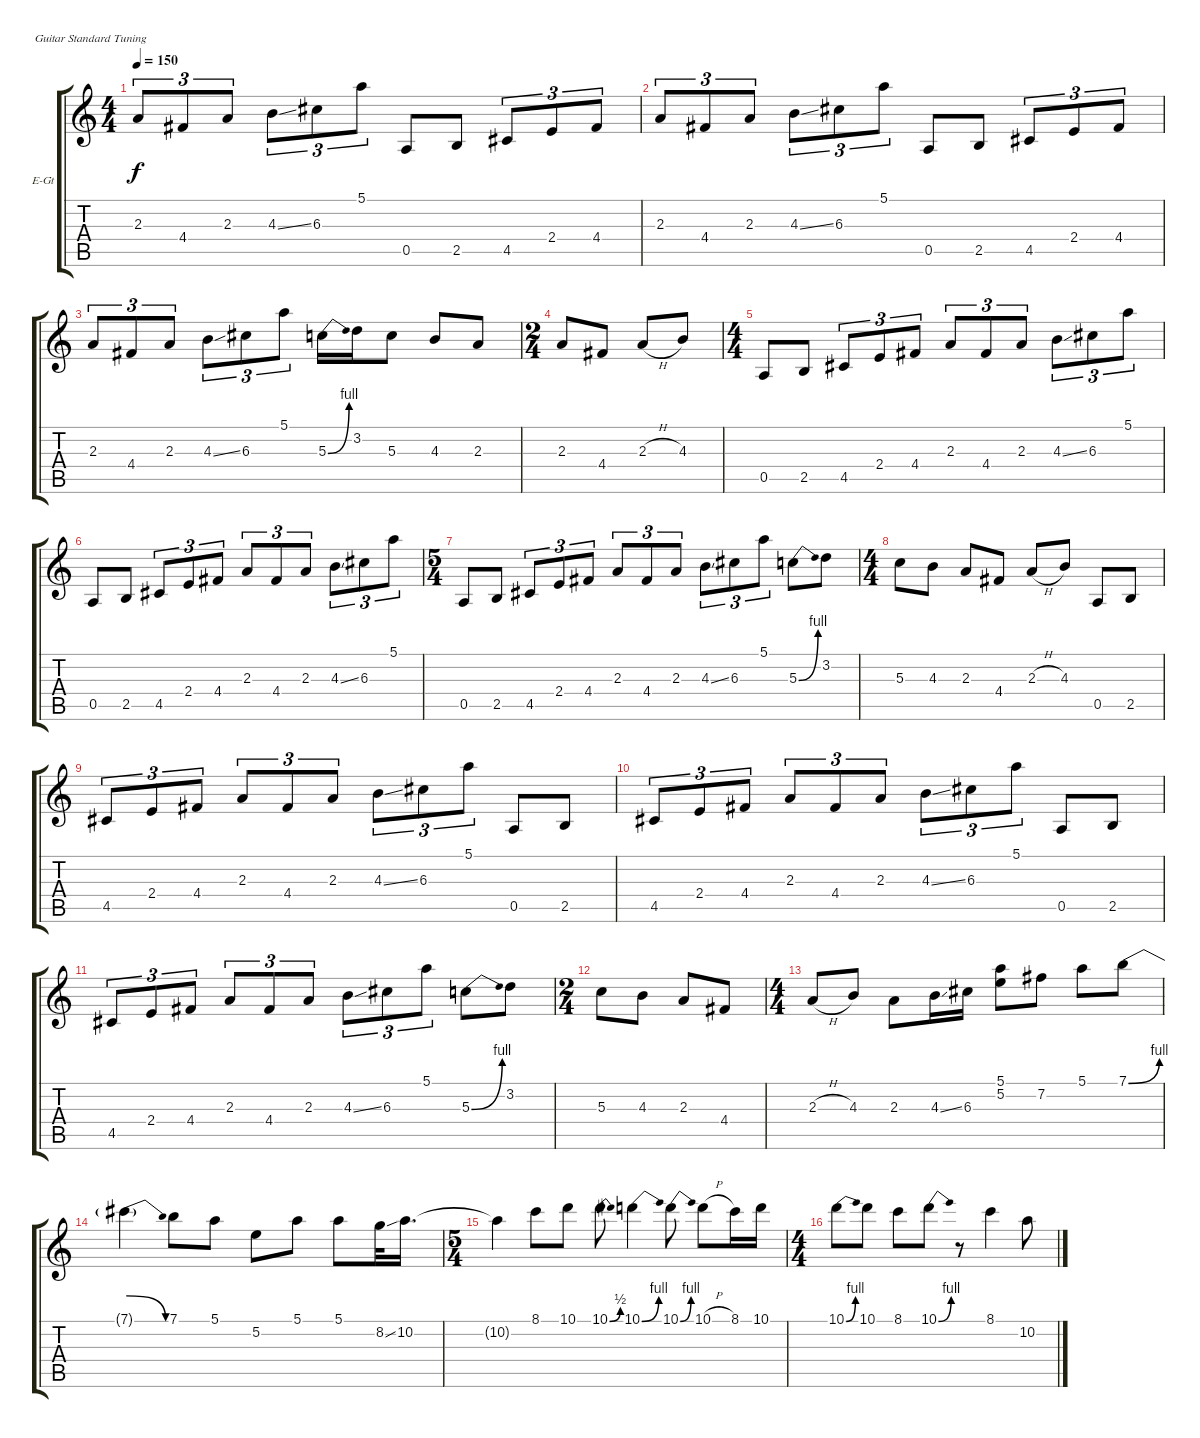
\bracketExtendMode groupsimilarinstruments
\firstSystemTrackNameOrientation horizontal
\otherSystemsTrackNameOrientation horizontal
\track ("Guitar 2" "E-Gt") {instrument overdrivenguitar}
\staff {score tabs}
\tuning (E4 B3 G3 D3 A2 E2)
\ts (4 4)
\tempo 150
\clef g2
\ks c
2.3.8{tu (3 2) dy f} 4.4.8{tu (3 2)} 2.3.8{tu (3 2)} 4.3{ss}.8{tu (3 2)} 6.3.8{tu (3 2)} 5.1.8{tu (3 2)} 0.5.8 2.5.8 4.5.8{tu (3 2)} 2.4.8{tu (3 2)} 4.4.8{tu (3 2)} |
2.3.8{tu (3 2)} 4.4.8{tu (3 2)} 2.3.8{tu (3 2)} 4.3{ss}.8{tu (3 2)} 6.3.8{tu (3 2)} 5.1.8{tu (3 2)} 0.5.8 2.5.8 4.5.8{tu (3 2)} 2.4.8{tu (3 2)} 4.4.8{tu (3 2)} |
2.3.8{tu (3 2)} 4.4.8{tu (3 2)} 2.3.8{tu (3 2)} 4.3{ss}.8{tu (3 2)} 6.3.8{tu (3 2)} 5.1.8{tu (3 2)} 5.3{be (bend 0 0 60 4)}.16 3.2.16 5.3.8 4.3.8 2.3.8 |
\ts (2 4)
2.3.8 4.4.8 2.3{h}.8 4.3.8 |
\ts (4 4)
0.5.8 2.5.8 4.5.8{tu (3 2)} 2.4.8{tu (3 2)} 4.4.8{tu (3 2)} 2.3.8{tu (3 2)} 4.4.8{tu (3 2)} 2.3.8{tu (3 2)} 4.3{ss}.8{tu (3 2)} 6.3.8{tu (3 2)} 5.1.8{tu (3 2)} |
0.5.8 2.5.8 4.5.8{tu (3 2)} 2.4.8{tu (3 2)} 4.4.8{tu (3 2)} 2.3.8{tu (3 2)} 4.4.8{tu (3 2)} 2.3.8{tu (3 2)} 4.3{ss}.8{tu (3 2)} 6.3.8{tu (3 2)} 5.1.8{tu (3 2)} |
\ts (5 4)
0.5.8 2.5.8 4.5.8{tu (3 2)} 2.4.8{tu (3 2)} 4.4.8{tu (3 2)} 2.3.8{tu (3 2)} 4.4.8{tu (3 2)} 2.3.8{tu (3 2)} 4.3{ss}.8{tu (3 2)} 6.3.8{tu (3 2)} 5.1.8{tu (3 2)} 5.3{be (bend 0 0 60 4)}.8 3.2.8 |
\ts (4 4)
5.3.8 4.3.8 2.3.8 4.4.8 2.3{h}.8 4.3.8 0.5.8 2.5.8 |
4.5.8{tu (3 2)} 2.4.8{tu (3 2)} 4.4.8{tu (3 2)} 2.3.8{tu (3 2)} 4.4.8{tu (3 2)} 2.3.8{tu (3 2)} 4.3{ss}.8{tu (3 2)} 6.3.8{tu (3 2)} 5.1.8{tu (3 2)} 0.5.8 2.5.8 |
4.5.8{tu (3 2)} 2.4.8{tu (3 2)} 4.4.8{tu (3 2)} 2.3.8{tu (3 2)} 4.4.8{tu (3 2)} 2.3.8{tu (3 2)} 4.3{ss}.8{tu (3 2)} 6.3.8{tu (3 2)} 5.1.8{tu (3 2)} 0.5.8 2.5.8 |
4.5.8{tu (3 2)} 2.4.8{tu (3 2)} 4.4.8{tu (3 2)} 2.3.8{tu (3 2)} 4.4.8{tu (3 2)} 2.3.8{tu (3 2)} 4.3{ss}.8{tu (3 2)} 6.3.8{tu (3 2)} 5.1.8{tu (3 2)} 5.3{be (bend 0 0 60 4)}.8 3.2.8 |
\ts (2 4)
5.3.8 4.3.8 2.3.8 4.4.8 |
\ts (4 4)
2.3{h}.8 4.3.8 2.3.8 4.3{ss}.16 6.3.16 (5.1 5.2).8 7.2.8 5.1.8 7.1{be (bend 0 0 60 4)}.8 |
7.1{be (release 0 4 60 0) t}.4 7.1.8 5.1.8 5.2.8 5.1.8 5.1.8 8.2{ss}.32 10.2.16{d} |
\ts (5 4)
10.2{t}.4 8.1.8 10.1.8 10.1{be (bend 0 0 60 2)}.8 10.1{be (bend 0 0 60 4)}.4 10.1{be (bend 0 0 60 4)}.8 10.1{h}.8 8.1.16 10.1.16 |
\ts (4 4)
10.1{be (bend 0 0 60 4)}.8 10.1.8 8.1.8 10.1{be (bend 0 0 60 4)}.8 r.8 8.1.4 10.2.8
